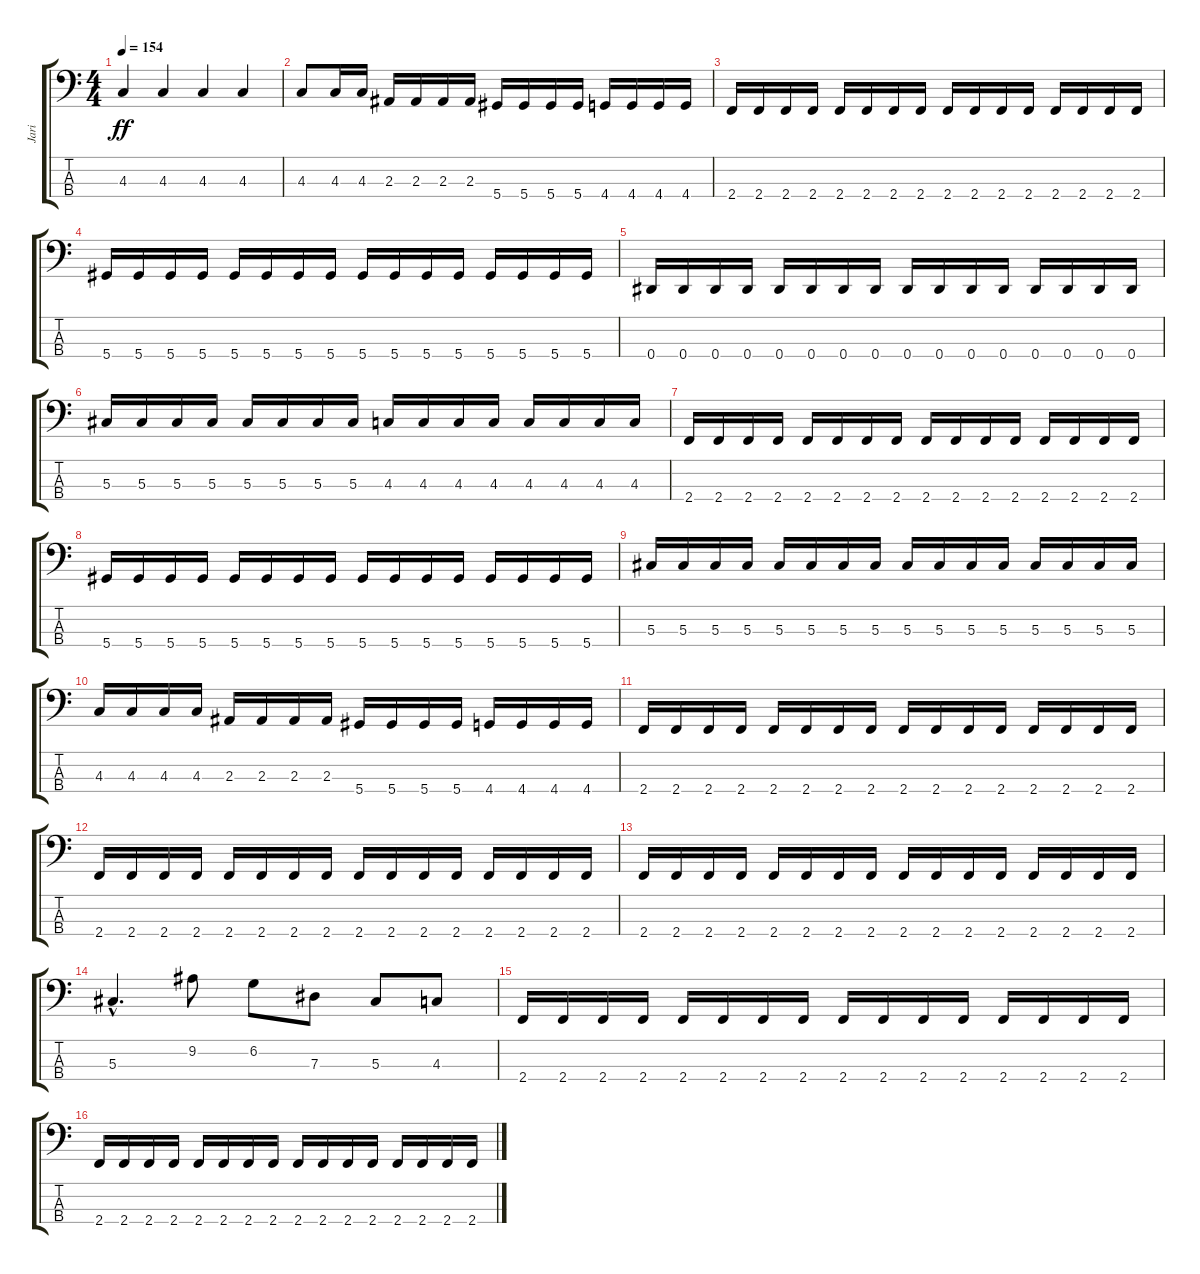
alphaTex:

\track ("Jari" "Jari") {instrument electricbassfinger}
\staff {score tabs}
\tuning (Gb2 Db2 Ab1 Eb1) {hide}
\ts (4 4)
\tempo 154
\clef f4
\ks c
4.3.4{dy ff} 4.3.4 4.3.4 4.3.4 |
4.3.8 4.3.16 4.3.16 2.3.16 2.3.16 2.3.16 2.3.16 5.4.16 5.4.16 5.4.16 5.4.16 4.4.16 4.4.16 4.4.16 4.4.16 |
2.4.16 2.4.16 2.4.16 2.4.16 2.4.16 2.4.16 2.4.16 2.4.16 2.4.16 2.4.16 2.4.16 2.4.16 2.4.16 2.4.16 2.4.16 2.4.16 |
5.4.16 5.4.16 5.4.16 5.4.16 5.4.16 5.4.16 5.4.16 5.4.16 5.4.16 5.4.16 5.4.16 5.4.16 5.4.16 5.4.16 5.4.16 5.4.16 |
0.4.16 0.4.16 0.4.16 0.4.16 0.4.16 0.4.16 0.4.16 0.4.16 0.4.16 0.4.16 0.4.16 0.4.16 0.4.16 0.4.16 0.4.16 0.4.16 |
5.3.16 5.3.16 5.3.16 5.3.16 5.3.16 5.3.16 5.3.16 5.3.16 4.3.16 4.3.16 4.3.16 4.3.16 4.3.16 4.3.16 4.3.16 4.3.16 |
2.4.16 2.4.16 2.4.16 2.4.16 2.4.16 2.4.16 2.4.16 2.4.16 2.4.16 2.4.16 2.4.16 2.4.16 2.4.16 2.4.16 2.4.16 2.4.16 |
5.4.16 5.4.16 5.4.16 5.4.16 5.4.16 5.4.16 5.4.16 5.4.16 5.4.16 5.4.16 5.4.16 5.4.16 5.4.16 5.4.16 5.4.16 5.4.16 |
5.3.16 5.3.16 5.3.16 5.3.16 5.3.16 5.3.16 5.3.16 5.3.16 5.3.16 5.3.16 5.3.16 5.3.16 5.3.16 5.3.16 5.3.16 5.3.16 |
4.3.16 4.3.16 4.3.16 4.3.16 2.3.16 2.3.16 2.3.16 2.3.16 5.4.16 5.4.16 5.4.16 5.4.16 4.4.16 4.4.16 4.4.16 4.4.16 |
2.4.16 2.4.16 2.4.16 2.4.16 2.4.16 2.4.16 2.4.16 2.4.16 2.4.16 2.4.16 2.4.16 2.4.16 2.4.16 2.4.16 2.4.16 2.4.16 |
2.4.16 2.4.16 2.4.16 2.4.16 2.4.16 2.4.16 2.4.16 2.4.16 2.4.16 2.4.16 2.4.16 2.4.16 2.4.16 2.4.16 2.4.16 2.4.16 |
2.4.16 2.4.16 2.4.16 2.4.16 2.4.16 2.4.16 2.4.16 2.4.16 2.4.16 2.4.16 2.4.16 2.4.16 2.4.16 2.4.16 2.4.16 2.4.16 |
5.3{hac}.4{d} 9.2.8 6.2.8 7.3.8 5.3.8 4.3.8 |
2.4.16 2.4.16 2.4.16 2.4.16 2.4.16 2.4.16 2.4.16 2.4.16 2.4.16 2.4.16 2.4.16 2.4.16 2.4.16 2.4.16 2.4.16 2.4.16 |
2.4.16 2.4.16 2.4.16 2.4.16 2.4.16 2.4.16 2.4.16 2.4.16 2.4.16 2.4.16 2.4.16 2.4.16 2.4.16 2.4.16 2.4.16 2.4.16
